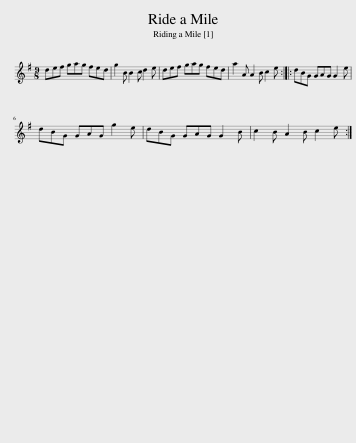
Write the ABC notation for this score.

X:1
L:1/8
M:9/8
I:linebreak $
K:G
V:1 treble
V:1
 def gag fed | g2 B B2 c d2 e | def gag fed | a2 A A2 B c2 e :: dBG GAG G2 e |$ %5
 dBG GAG g2 e | dBG GAG G2 B | c2 B A2 B c2 e :| %8
